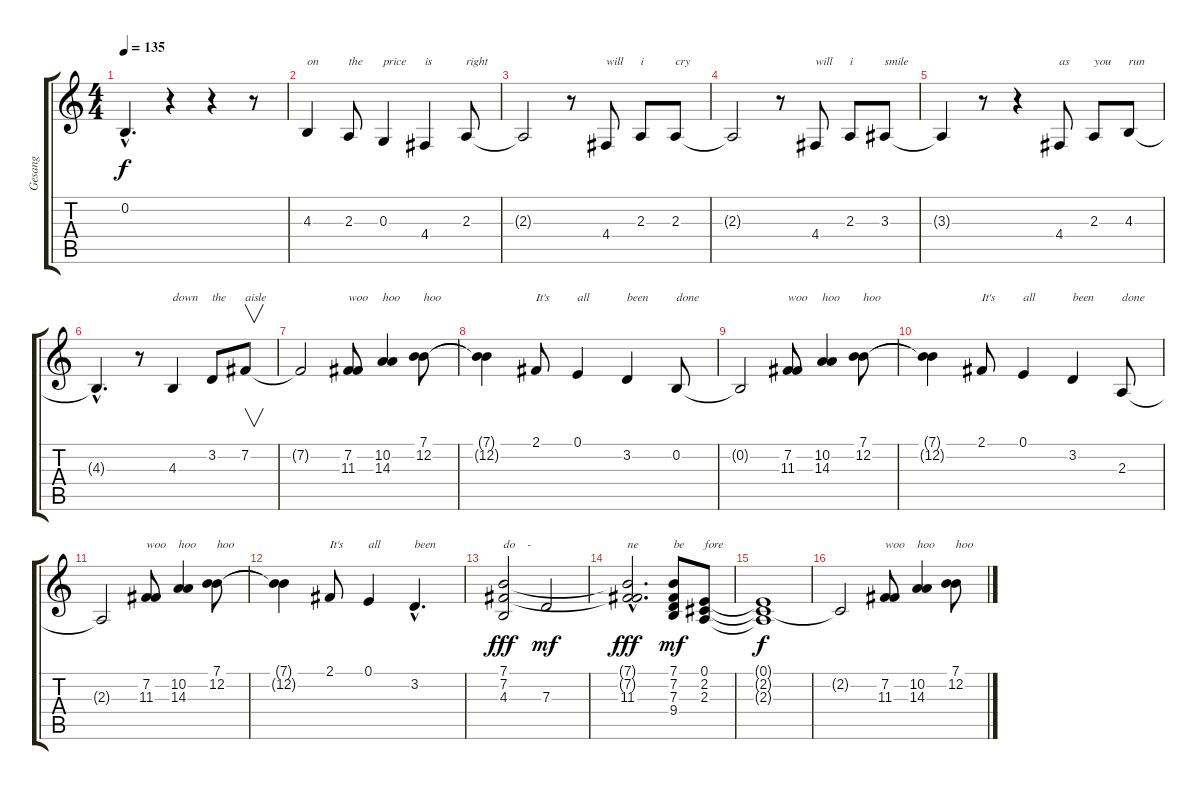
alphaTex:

\track ("Gesang" "Gesang") {instrument harmonica}
\staff {score tabs}
\tuning (E4 B3 G3 D3 A2 E2) {hide}
\ts (4 4)
\tempo 135
\clef g2
\ks c
0.2{hac t}.4{d dy f} r.4 r.4 r.8 |
4.3.4{txt "on"} 2.3.8{txt "the"} 0.3.4{txt "price"} 4.4.4{txt "is"} 2.3.8{txt "right"} |
2.3{t}.2 r.8 4.4.8{txt "will"} 2.3.8{txt "i"} 2.3.8{txt "cry"} |
2.3{t}.2 r.8 4.4.8{txt "will"} 2.3.8{txt "i"} 3.3.8{txt "smile"} |
3.3{t}.4 r.8 r.4 4.4.8{txt "as"} 2.3.8{txt "you"} 4.3.8{txt "run"} |
4.3{hac t}.4{d} r.8 4.3.4{txt "down"} 3.2.8{txt "the"} 7.2.8{v txt "aisle"} |
7.2{t}.2 (7.2 11.3).8{txt "woo"} (10.2 14.3).4{txt "hoo"} (7.1 12.2).8{txt "hoo"} |
(7.1{t} 12.2{t}).4 2.1.8{txt "It's"} 0.1.4{txt "all"} 3.2.4{txt "been"} 0.2.8{txt "done"} |
0.2{t}.2 (7.2 11.3).8{txt "woo"} (10.2 14.3).4{txt "hoo"} (7.1 12.2).8{txt "hoo"} |
(7.1{t} 12.2{t}).4 2.1.8{txt "It's"} 0.1.4{txt "all"} 3.2.4{txt "been"} 2.3.8{txt "done"} |
2.3{t}.2 (7.2 11.3).8{txt "woo"} (10.2 14.3).4{txt "hoo"} (7.1 12.2).8{txt "hoo"} |
(7.1{t} 12.2{t}).4 2.1.8{txt "It's"} 0.1.4{txt "all"} 3.2{hac}.4{d txt "been"} |
(7.1 7.2 4.3).2{txt "do    -" dy fff} 7.3.2{dy mf} |
(7.1{hac t} 7.2{hac t} 11.3{hac}).2{d txt "ne" dy fff} (7.1 7.2 7.3 9.4).8{txt "be" dy mf} (0.1 2.2 2.3).8{txt "fore"} |
(0.1{t} 2.2{t} 2.3{t}).1{dy f} |
2.2{t}.2 (7.2 11.3).8{txt "woo"} (10.2 14.3).4{txt "hoo"} (7.1 12.2).8{txt "hoo"}
